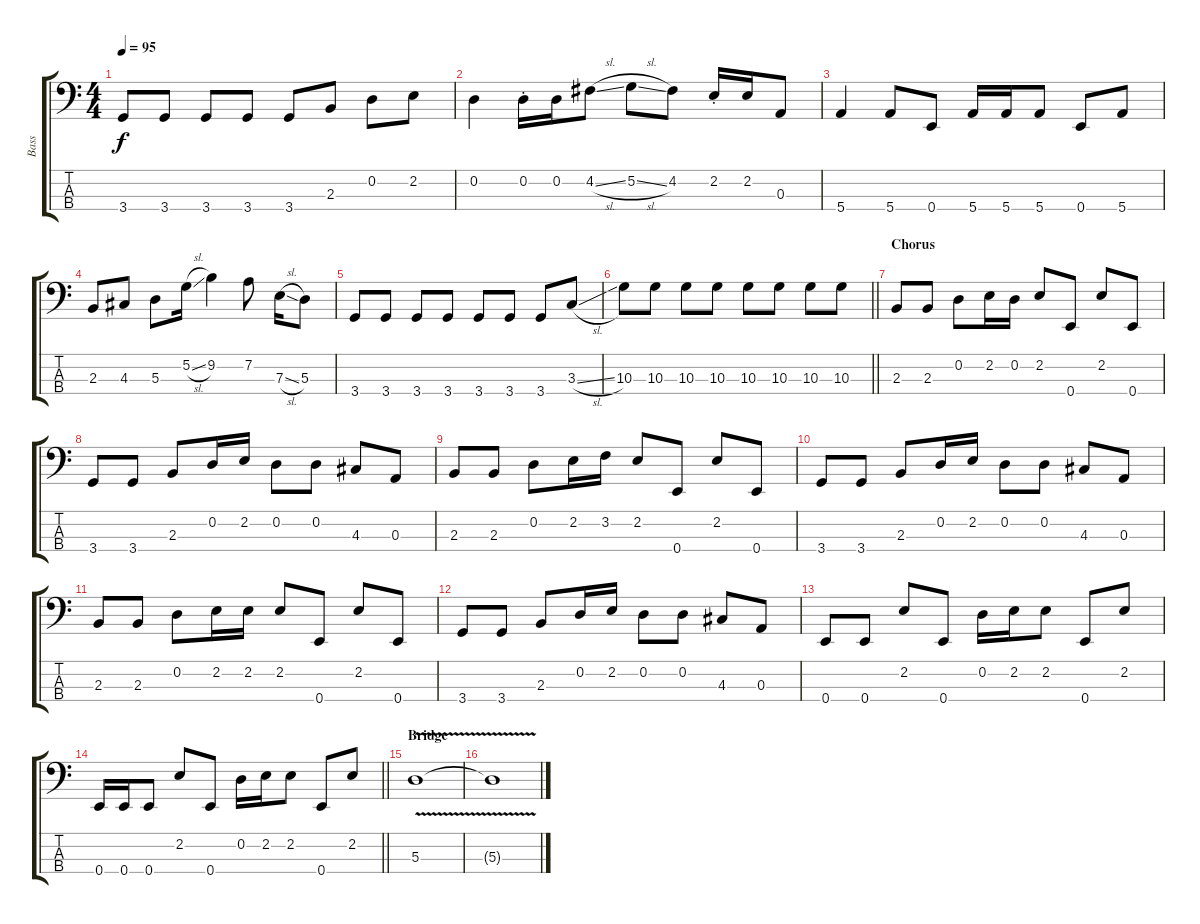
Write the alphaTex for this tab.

\track ("Bass" "Bass") {instrument electricbassfinger}
\staff {score tabs}
\tuning (G2 D2 A1 E1) {hide}
\ts (4 4)
\tempo 95
\clef f4
\ks c
3.4.8{dy f} 3.4.8 3.4.8 3.4.8 3.4.8 2.3.8 0.2.8 2.2.8 |
0.2.4 0.2{st}.16 0.2.16 4.2{sl}.8 5.2{sl}.8 4.2.8 2.2{st}.16 2.2.16 0.3.8 |
5.4.4 5.4.8 0.4.8 5.4.16 5.4.16 5.4.8 0.4.8 5.4.8 |
2.3.8 4.3.8 5.3.8 5.2{sl}.16 9.2.4 7.2.8 7.3{sl}.16 5.3.8 |
3.4.8 3.4.8 3.4.8 3.4.8 3.4.8 3.4.8 3.4.8 3.3{sl}.8 |
\barLineRight lightlight
10.3.8 10.3.8 10.3.8 10.3.8 10.3.8 10.3.8 10.3.8 10.3.8 |
\section ("" "Chorus")
2.3.8 2.3.8 0.2.8 2.2.16 0.2.16 2.2.8 0.4.8 2.2.8 0.4.8 |
3.4.8 3.4.8 2.3.8 0.2.16 2.2.16 0.2.8 0.2.8 4.3.8 0.3.8 |
2.3.8 2.3.8 0.2.8 2.2.16 3.2.16 2.2.8 0.4.8 2.2.8 0.4.8 |
3.4.8 3.4.8 2.3.8 0.2.16 2.2.16 0.2.8 0.2.8 4.3.8 0.3.8 |
2.3.8 2.3.8 0.2.8 2.2.16 2.2.16 2.2.8 0.4.8 2.2.8 0.4.8 |
3.4.8 3.4.8 2.3.8 0.2.16 2.2.16 0.2.8 0.2.8 4.3.8 0.3.8 |
0.4.8 0.4.8 2.2.8 0.4.8 0.2.16 2.2.16 2.2.8 0.4.8 2.2.8 |
\barLineRight lightlight
0.4.16 0.4.16 0.4.8 2.2.8 0.4.8 0.2.16 2.2.16 2.2.8 0.4.8 2.2.8 |
\section ("" "Bridge")
5.3{v}.1 |
5.3{t}.1
